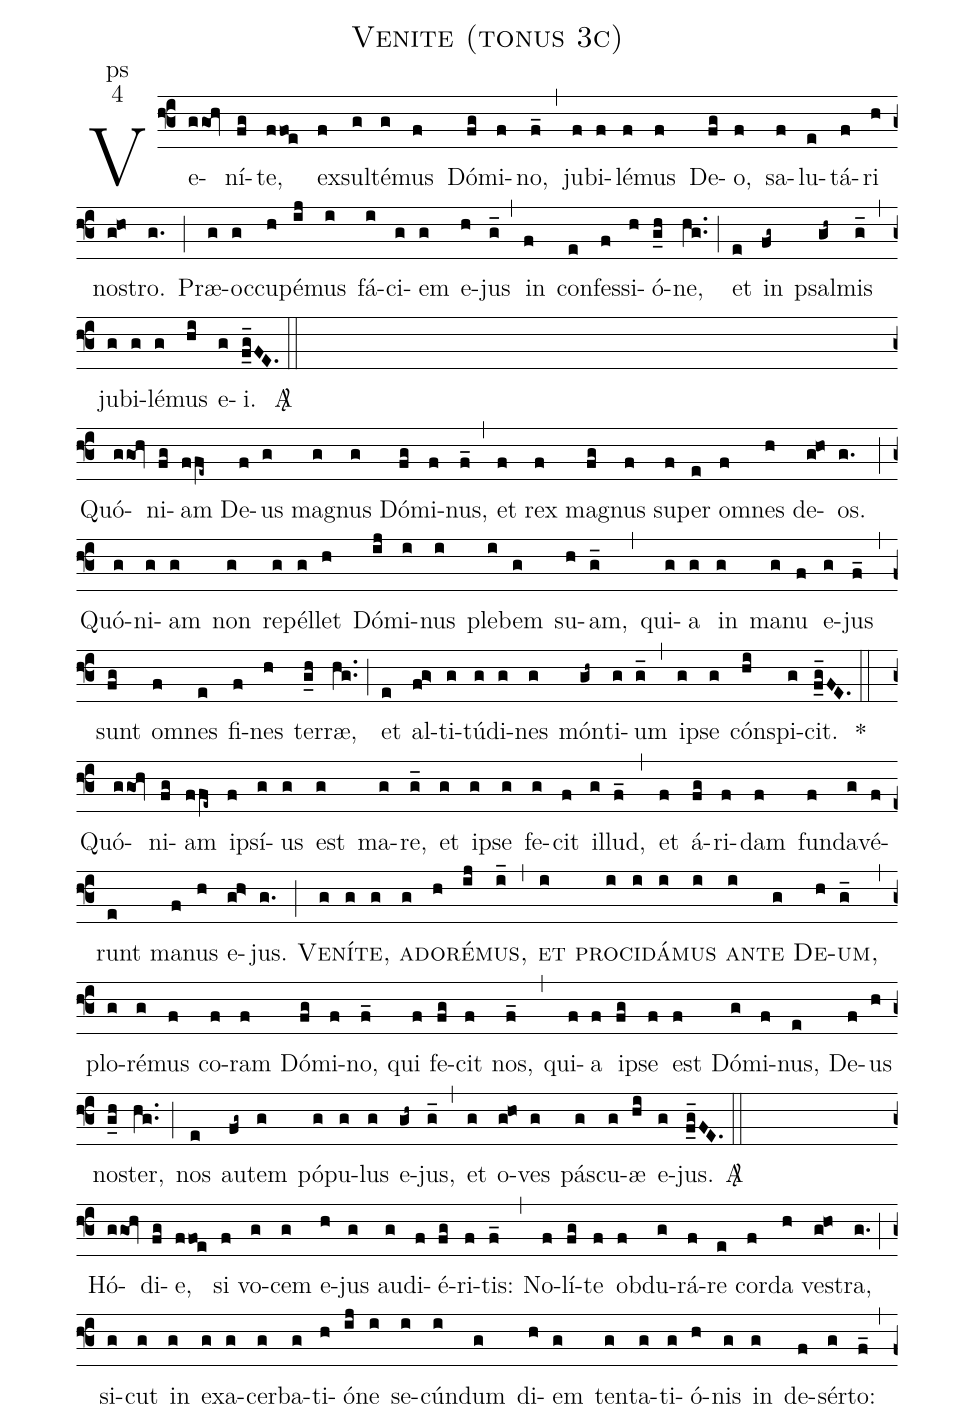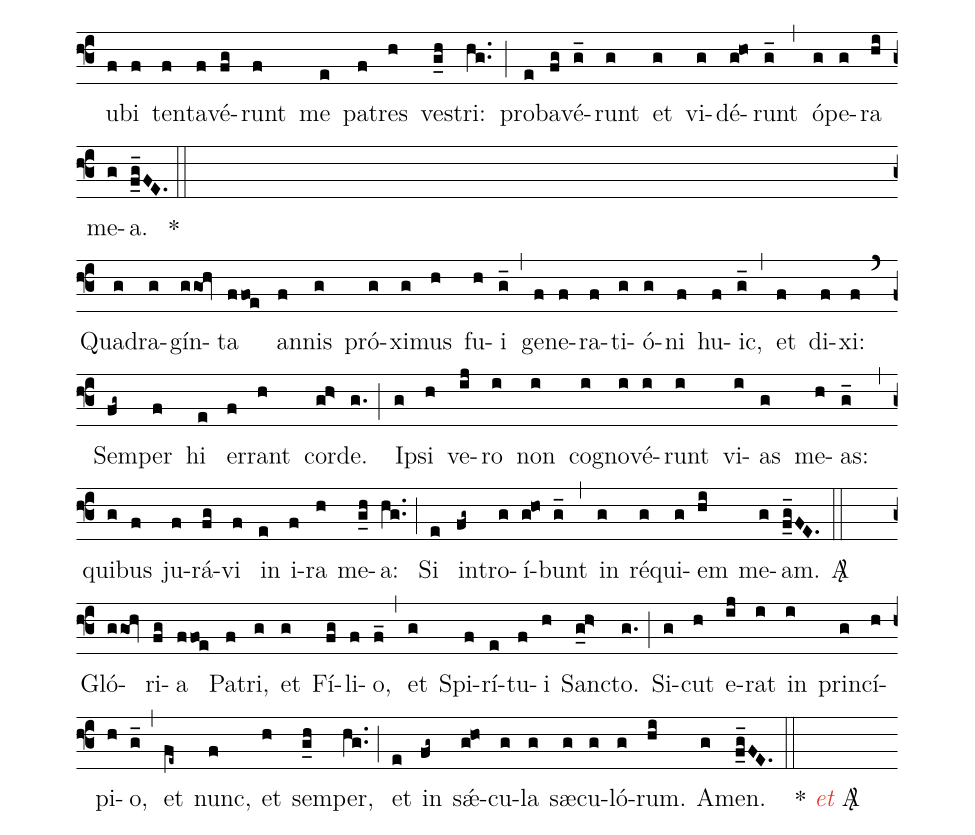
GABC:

name:Venite (tonus 3c);
office-part:ps;
mode:4;
%%
(f3)Ve(g/goh)ní(fg)te,(ffoe) ex(f)sul(g)té(g)mus(f) Dó(fg)mi(f)no,(f_) (,) ju(f)bi(f)lé(f)mus(f) De(fg)o,(f) sa(f)lu(e)tá(f)ri(h) no(g@ho)stro.(g.) (;) Præ(g)oc(g)cu(h)pé(ij)mus(i) fá(i)ci(g)em(g) e(h)jus(g_) (,) in(f) con(e)fes(f)si(h)ó(g_h)ne,(hg..) (;) et(e) in(fg~) psal(gh~)mis(g_) (,) ju(g)bi(g)lé(g)mus(hi) e(g)i.(fg__FE.)
<sp>A/</sp>(::) (Z)

Quó(g/goh)ni(fg)am(ffe~) De(f)us(g) ma(g)gnus(g) Dó(fg)mi(f)nus,(f_) (,) et(f) rex(f) ma(fg)gnus(f) su(f)per(e) om(f)nes(h) de(g@ho)os.(g.) (;) Quó(g)ni(g)am(g) non(g) re(g)pél(g)let(h) Dó(ij)mi(i)nus(i) ple(i)bem(g) su(h)am,(g_) (,) qui(g)a(g) in(g) ma(g)nu(f) e(g)jus(f_) (,) sunt(fg) om(f)nes(e) fi(f)nes(h) ter(g_h)ræ,(hg..) (;) et(e) al(fg>)ti(g)tú(g)di(g)nes(g) món(gh~)ti(g)um(g_) (,) i(g)pse(g) cón(hi)spi(g)cit.(fg__FE.)
<sp>*</sp>(::) (Z)

Quó(g/goh)ni(fg)am(ffe~) i(f)psí(g)us(g) est(g) ma(g)re,(g_) et(g) i(g)pse(g) fe(g)cit(f) il(g)lud,(f_) (,) et(f) á(fg)ri(f)dam(f) fun(f)da(g)vé(f)runt(e) ma(f)nus(h) e(gh>)jus.(g.) (;) <sc>Ve(g)ní(g)te,(g) a(g)do(h)ré(ij)mus,(i_) (,) et(i) pro(i)ci(i)dá(i)mus(i) an(i)te(g) De(h)um,</sc>(g_) (,) plo(g)ré(g)mus(f) co(f)ram(f) Dó(fg)mi(f)no,(f_) qui(f) fe(fg)cit(f) nos,(f_) (,) qui(f)a(f) i(fg)pse(f) est(f) Dó(g)mi(f)nus,(e) De(f)us(h) no(g_h)ster,(hg..) (;) nos(e) au(fg~)tem(g) pó(g)pu(g)lus(g) e(gh~)jus,(g_) (,) et(g) o(g@ho)ves(g) pá(g)scu(g)æ(hi) e(g)jus.(fg__FE.)
<sp>A/</sp>(::) (Z)

Hó(g/goh)di(fg)e,(ffoe) si(f) vo(g)cem(g) e(h)jus(g) au(g)di(f)é(fg)ri(f)tis:(f_) (,)
No(f)lí(fg)te(f) ob(f)du(g)rá(f)re(e) cor(f)da(h) ve(g@ho)stra,(g.) (;) si(g)cut(g) in(g) e(g)xa(g)cer(g)ba(g)ti(h)ó(ij)ne(i) se(i)cún(i)dum(g) di(h)em(g) ten(g)ta(g)ti(g)ó(h)nis(g) in(g) de(f)sér(g)to:(f_) (,) u(f)bi(f) ten(f)ta(f)vé(fg)runt(f) me(e) pa(f)tres(h) ve(g_h)stri:(hg..) (;) pro(e)ba(fg)vé(g_)runt(g) et(g) vi(g)dé(g@ho)runt(g_) (,) ó(g)pe(g)ra(hi) me(g)a.(fg__FE.)
<sp>*</sp>(::) (Z)

Qua(g)dra(g)gín(g/goh)ta(ffoe) an(f)nis(g) pró(g)xi(g)mus(h) fu(h)i(g_) (,) ge(f)ne(f)ra(f)ti(g)ó(g)ni(f) hu(f)ic,(g_) (,) et(f) di(f)xi:(f) (`) Sem(fg~)per(f) hi(e) er(f)rant(h) cor(gh>)de.(g.) (;) I(g)psi(h) ve(ij)ro(i) non(i) co(i)gno(i)vé(i)runt(i) vi(i)as(g) me(h)as:(g_) (,) qui(g)bus(f) ju(f)rá(fg)vi(f) in(e) i(f)ra(h) me(g_h)a:(hg..) (;) Si(e) in(fg~)tro(g)í(g@ho)bunt(g_) (,) in(g) ré(g)qui(g)em(hi) me(g)am.(fg__FE.)
<sp>A/</sp>(::) (Z)

Gló(g/goh)ri(fg)a(ffoe) Pa(f)tri,(g) et(g) Fí(fg)li(f)o,(f_) (,) et(g) Spi(f)rí(e)tu(f)i(h) San(g_h>)cto.(g.) (;) Si(g)cut(h) e(ij)rat(i) in(i) prin(g)cí(h)pi(h)o,(g_) (,) et(fe~) nunc,(f) et(h) sem(g_h)per,(hg..) (;) et(e) in(fg~) s<sp>'ae</sp>(g@ho)cu(g)la(g) sæ(g)cu(g)ló(g)rum.(hi) A(g)men.(fg__FE.) (::)
<sp>*</sp> <c><i>et</i></c> <sp>A/</sp>( )
